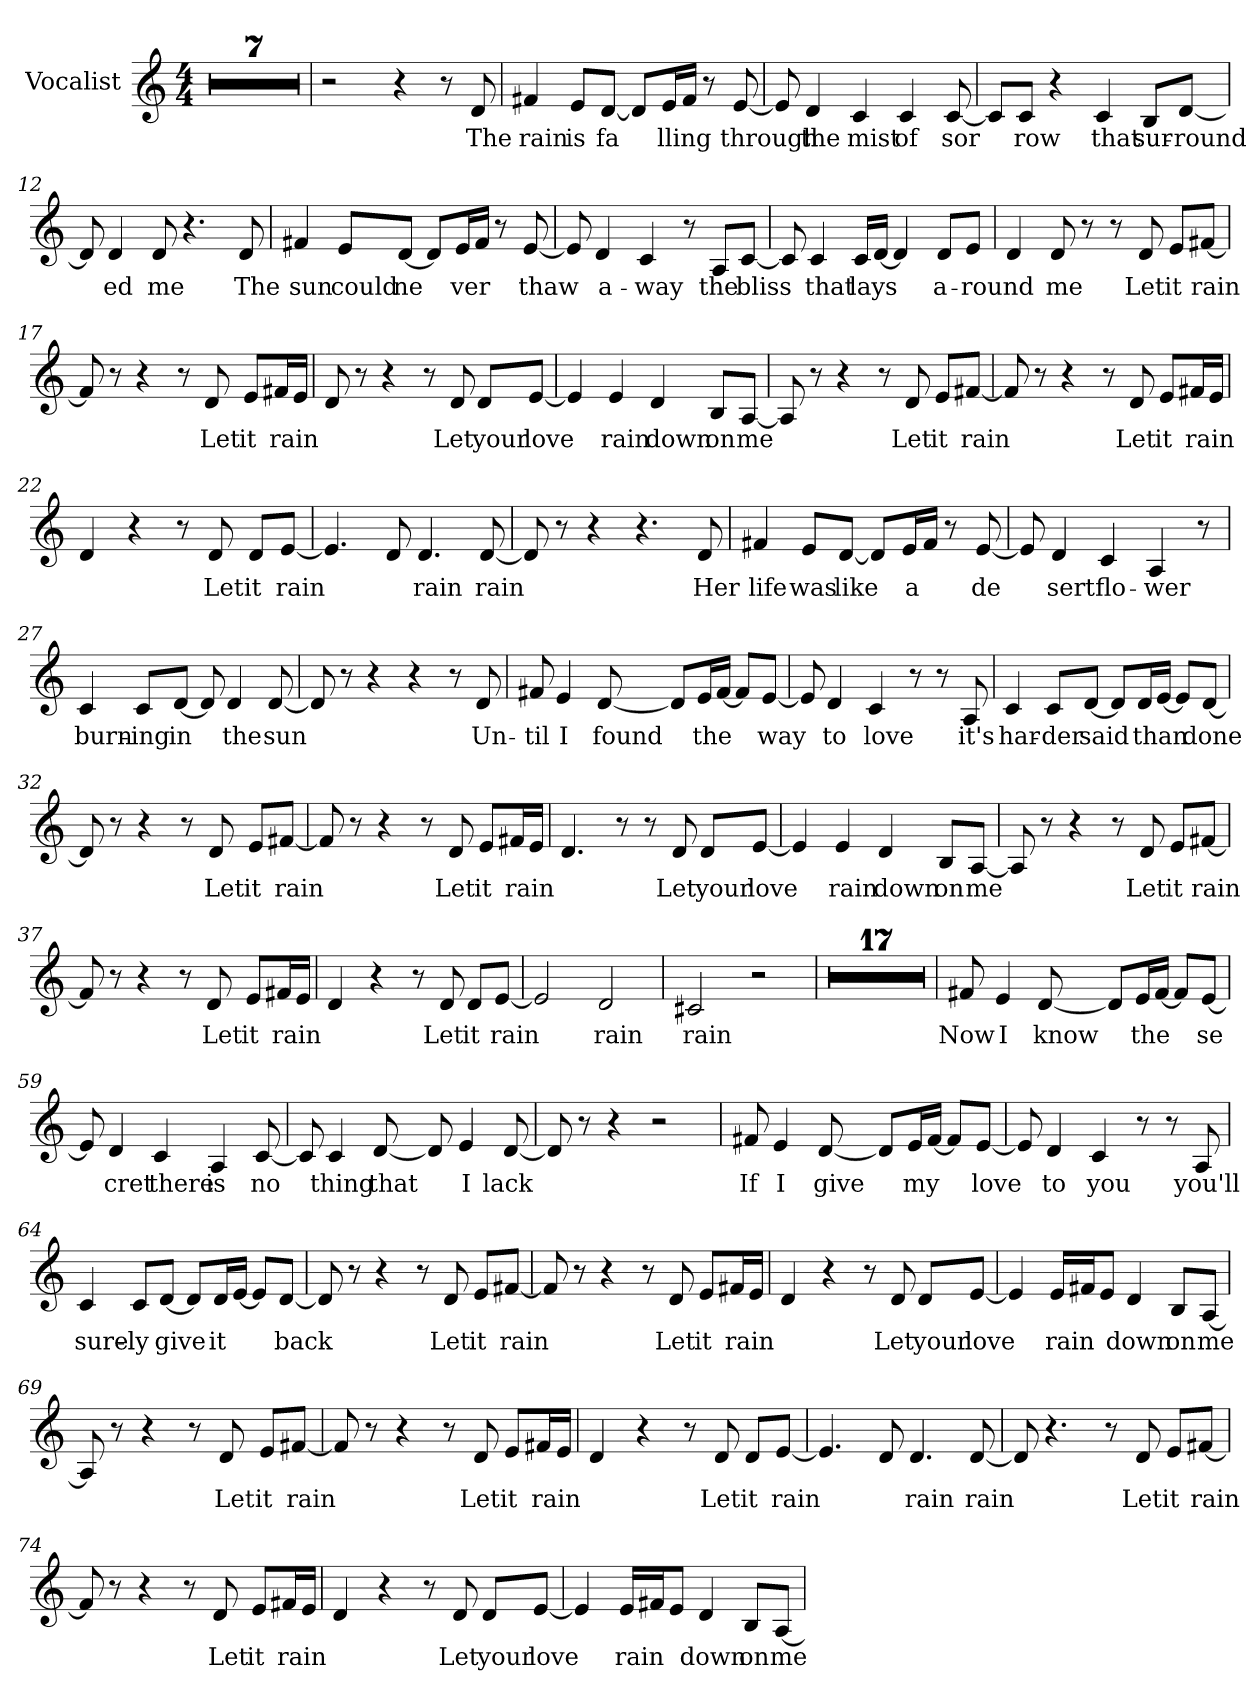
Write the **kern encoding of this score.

**kern	**text
*part1	*part1
*staff1	*staff1
*I"Vocalist	*
*clefG2	*
*M4/4	*
=1	=1
*clefG2	*
*M4/4	*
1r	.
=2	=2
1r	.
=3	=3
1r	.
=4	=4
1r	.
=5	=5
1r	.
=6	=6
1r	.
=7	=7
1r	.
=8	=8
2r	.
4r	.
8r	.
8d	The
=9	=9
4f#X	rain
8e/L	is
[8d/J	fa-
8d/L]	_
16e/L	-lling
16f#/JJ	_
8r	.
[8e	through
=10	=10
8e]	_
4d	the
4c	mist
4c	of
[8c	sor-
=11	=11
8c/L]	_
8c/J	-row
4r	.
4c	that
8B/L	sur-
[8d/J	-round-
=12	=12
8d]	_
4d	-ed
8d	me
4.r	.
8d	The
=13	=13
4f#X	sun
8e/L	could
[8d/J	ne-
8d/L]	_
16e/L	-ver
16f#/JJ	_
8r	.
[8e	thaw
=14	=14
8e]	_
4d	a-
4c	-way
8r	.
8A/L	the
[8c/J	bliss
=15	=15
8c]	_
4c	that
16c/LL	lays
[16d/JJ	_
4d]	_
8d/L	a-
8e/J	-round
=16	=16
4d	_
8d	me
8r	.
8r	.
8d	Let
8e/L	it
[8f#X/J	rain
=17	=17
8f#]	_
8r	.
4r	.
8r	.
8d	Let
8e/L	it
16f#X/L	rain
16e/JJ	_
=18	=18
8d	_
8r	.
4r	.
8r	.
8d	Let
8d/L	your
[8e/J	love
=19	=19
4e]	_
4e	rain
4d	down
8B/L	on
[8A/J	me
=20	=20
8A]	_
8r	.
4r	.
8r	.
8d	Let
8e/L	it
[8f#X/J	rain
=21	=21
8f#]	_
8r	.
4r	.
8r	.
8d	Let
8e/L	it
16f#X/L	rain
16e/JJ	_
=22	=22
4d	_
4r	.
8r	.
8d	Let
8d/L	it
[8e/J	rain
=23	=23
4.e]	_
8d	_
4.d	rain
[8d	rain
=24	=24
8d]	_
8r	.
4r	.
4.r	.
8d	Her
=25	=25
4f#X	life
8e/L	was
[8d/J	like
8d/L]	_
16e/L	a
16f#/JJ	_
8r	.
[8e	de-
=26	=26
8e]	_
4d	-sert
4c	flo-
4A	-wer
8r	.
=27	=27
4c	burn-
8c/L	-ing
[8d/J	in
8d]	_
4d	the
[8d	sun
=28	=28
8d]	_
8r	.
4r	.
4r	.
8r	.
8d	Un-
=29	=29
8f#X	-til
4e	I
[8d	found
8d/L]	_
16e/L	the
[16f#/JJ	_
8f#/L]	_
[8e/J	way
=30	=30
8e]	_
4d	to
4c	love
8r	.
8r	.
8A	it's
=31	=31
4c	har-
8c/L	-der
[8d/J	said
8d/L]	_
16d/L	than
[16e/JJ	_
8e/L]	_
[8d/J	done
=32	=32
8d]	_
8r	.
4r	.
8r	.
8d	Let
8e/L	it
[8f#X/J	rain
=33	=33
8f#]	_
8r	.
4r	.
8r	.
8d	Let
8e/L	it
16f#X/L	rain
16e/JJ	_
=34	=34
4.d	_
8r	.
8r	.
8d	Let
8d/L	your
[8e/J	love
=35	=35
4e]	_
4e	rain
4d	down
8B/L	on
[8A/J	me
=36	=36
8A]	_
8r	.
4r	.
8r	.
8d	Let
8e/L	it
[8f#X/J	rain
=37	=37
8f#]	_
8r	.
4r	.
8r	.
8d	Let
8e/L	it
16f#X/L	rain
16e/JJ	_
=38	=38
4d	_
4r	.
8r	.
8d	Let
8d/L	it
[8e/J	rain
=39	=39
2e]	_
2d	rain
=40	=40
2c#X	rain
2r	.
=41	=41
1r	.
=42	=42
1r	.
=43	=43
1r	.
=44	=44
1r	.
=45	=45
1r	.
=46	=46
1r	.
=47	=47
1r	.
=48	=48
1r	.
=49	=49
1r	.
=50	=50
1r	.
=51	=51
1r	.
=52	=52
1r	.
=53	=53
1r	.
=54	=54
1r	.
=55	=55
1r	.
=56	=56
1r	.
=57	=57
1r	.
=58	=58
8f#X	Now
4e	I
[8d	know
8d/L]	_
16e/L	the
[16f#/JJ	_
8f#/L]	_
[8e/J	se-
=59	=59
8e]	_
4d	-cret
4c	there
4A	is
[8c	no-
=60	=60
8c]	_
4c	-thing
[8d	that
8d]	_
4e	I
[8d	lack
=61	=61
8d]	_
8r	.
4r	.
2r	.
=62	=62
8f#X	If
4e	I
[8d	give
8d/L]	_
16e/L	my
[16f#/JJ	_
8f#/L]	_
[8e/J	love
=63	=63
8e]	_
4d	to
4c	you
8r	.
8r	.
8A	you'll
=64	=64
4c	sure-
8c/L	-ly
[8d/J	give
8d/L]	_
16d/L	it
[16e/JJ	_
8e/L]	_
[8d/J	back
=65	=65
8d]	_
8r	.
4r	.
8r	.
8d	Let
8e/L	it
[8f#X/J	rain
=66	=66
8f#]	_
8r	.
4r	.
8r	.
8d	Let
8e/L	it
16f#X/L	rain
16e/JJ	_
=67	=67
4d	_
4r	.
8r	.
8d	Let
8d/L	your
[8e/J	love
=68	=68
4e]	_
16e/LL	rain
16f#X/J	_
8e/J	_
4d	down
8B/L	on
[8A/J	me
=69	=69
8A]	_
8r	.
4r	.
8r	.
8d	Let
8e/L	it
[8f#X/J	rain
=70	=70
8f#]	_
8r	.
4r	.
8r	.
8d	Let
8e/L	it
16f#X/L	rain
16e/JJ	_
=71	=71
4d	_
4r	.
8r	.
8d	Let
8d/L	it
[8e/J	rain
=72	=72
4.e]	_
8d	_
4.d	rain
[8d	rain
=73	=73
8d]	_
4.r	.
8r	.
8d	Let
8e/L	it
[8f#X/J	rain
=74	=74
8f#]	_
8r	.
4r	.
8r	.
8d	Let
8e/L	it
16f#X/L	rain
16e/JJ	_
=75	=75
4d	_
4r	.
8r	.
8d	Let
8d/L	your
[8e/J	love
=76	=76
4e]	_
16e/LL	rain
16f#X/J	_
8e/J	_
4d	down
8B/L	on
[8A/J	me
=	=
*-	*-
